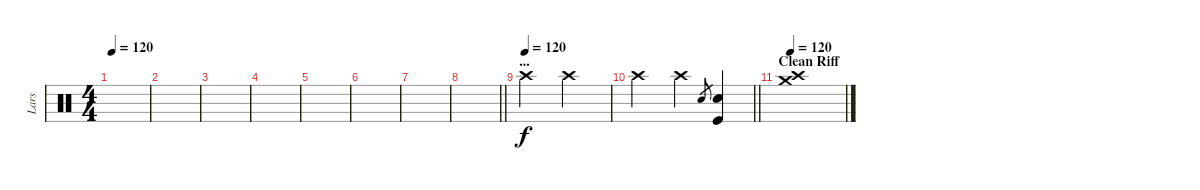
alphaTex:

\track ("Lars" "Lars") {instrument percussion}
\staff {score}
\articulation defaults
\ts (4 4)
\tempo 120
\clef neutral
\ks c
|
|
|
|
|
|
|
\barLineRight lightlight
|
\section ("" "...")
\tempo (120)
"Crash high (hit)".2 "Crash high (hit)".2 |
\barLineRight lightlight "Crash high (hit)".2 "Crash high (hit)".4 "Snare (hit) 2".8{gr}
("Snare (hit) 2" "Kick (hit)").4 |
\section ("" "Clean Riff")
\tempo 120
("Crash high (hit)" "Crash medium (hit)").1
